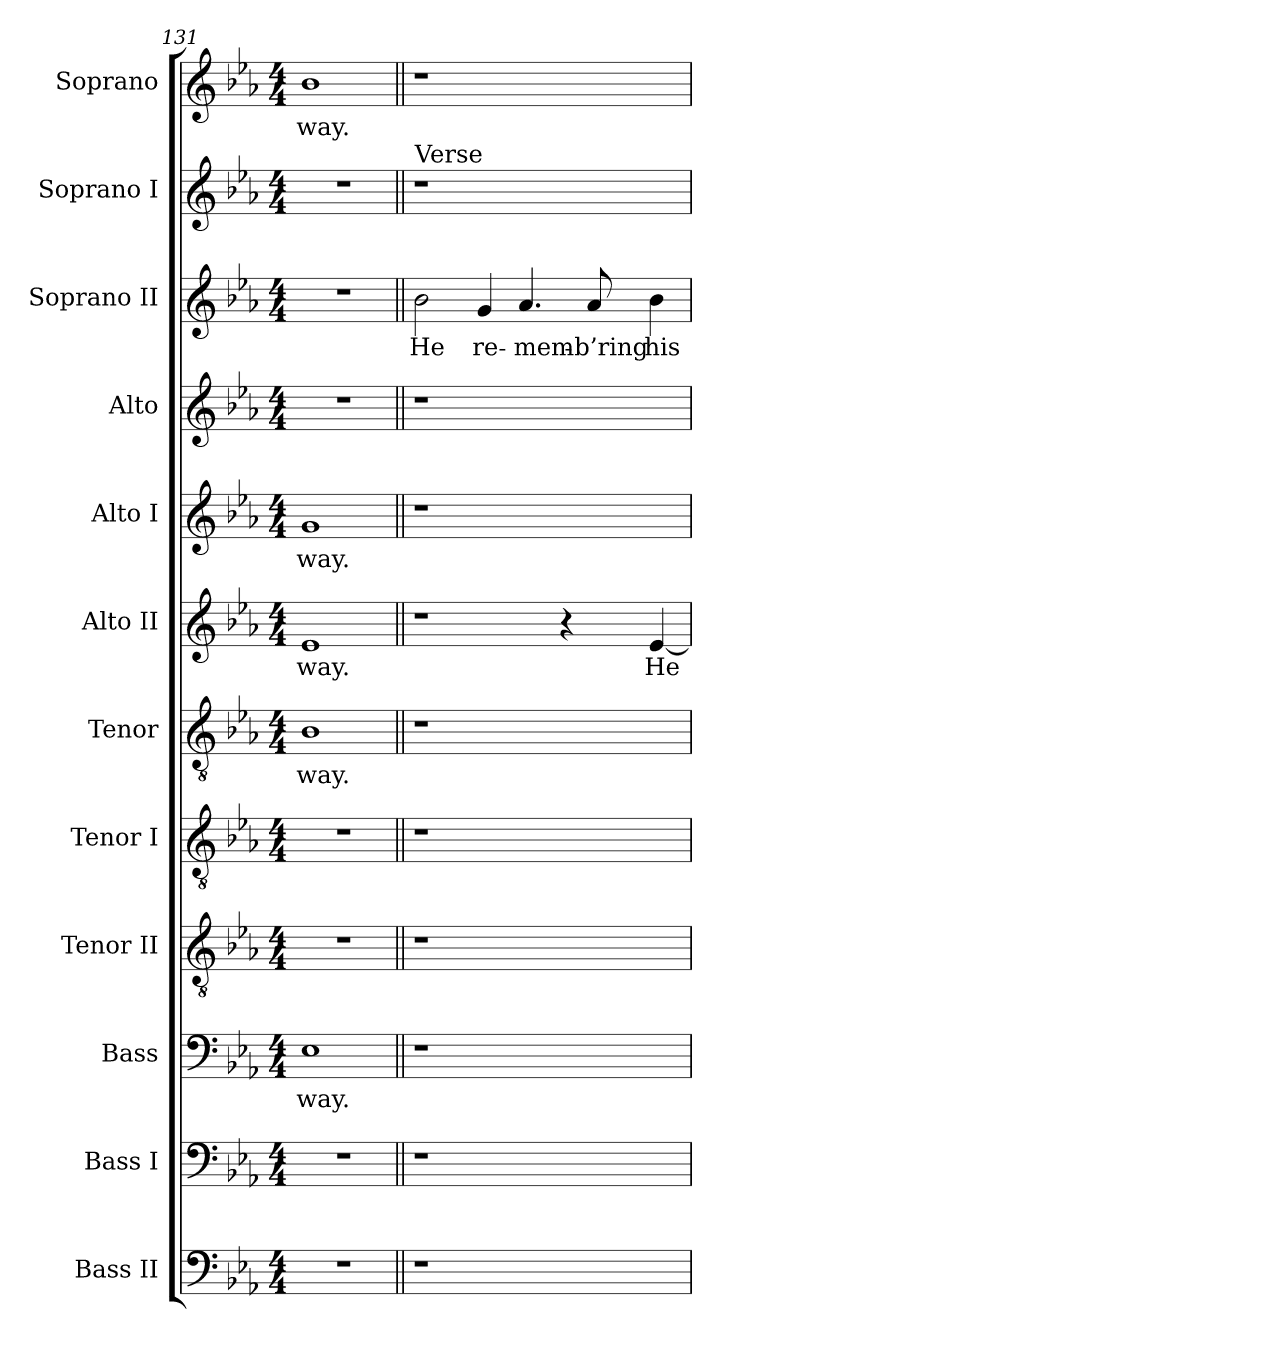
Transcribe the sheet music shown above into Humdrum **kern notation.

**kern	**kern	**kern	**text	**kern	**kern	**kern	**text	**kern	**text	**kern	**text	**kern	**kern	**text	**kern	**kern	**text
*part12	*part11	*part10	*part10	*part9	*part8	*part7	*part7	*part6	*part6	*part5	*part5	*part4	*part3	*part3	*part2	*part1	*part1
*staff12	*staff11	*staff10	*staff10	*staff9	*staff8	*staff7	*staff7	*staff6	*staff6	*staff5	*staff5	*staff4	*staff3	*staff3	*staff2	*staff1	*staff1
*I"Bass II	*I"Bass I	*I"Bass	*	*I"Tenor II	*I"Tenor I	*I"Tenor	*	*I"Alto II	*	*I"Alto I	*	*I"Alto	*I"Soprano II	*	*I"Soprano I	*I"Soprano	*
*I'BII	*I'BI	*I'B	*	*I'TII	*I'TI	*I'T	*	*I'AII	*	*I'AI	*	*I'A	*I'SII	*	*I'SI	*I'S	*
*clefF4	*clefF4	*clefF4	*	*clefGv2	*clefGv2	*clefGv2	*	*clefG2	*	*clefG2	*	*clefG2	*clefG2	*	*clefG2	*clefG2	*
*ITrd7c12	*	*ITrd7c12	*	*ITrd7c12	*ITrd7c12	*ITrd7c12	*	*	*	*	*	*	*	*	*	*	*
*k[b-e-a-]	*k[b-e-a-]	*k[b-e-a-]	*	*k[b-e-a-]	*k[b-e-a-]	*k[b-e-a-]	*	*k[b-e-a-]	*	*k[b-e-a-]	*	*k[b-e-a-]	*k[b-e-a-]	*	*k[b-e-a-]	*k[b-e-a-]	*
*E-:	*E-:	*E-:	*	*E-:	*E-:	*E-:	*	*E-:	*	*E-:	*	*E-:	*E-:	*	*E-:	*E-:	*
*M4/4	*M4/4	*M4/4	*	*M4/4	*M4/4	*M4/4	*	*M4/4	*	*M4/4	*	*M4/4	*M4/4	*	*M4/4	*M4/4	*
=131	=131	=131	=131	=131	=131	=131	=131	=131	=131	=131	=131	=131	=131	=131	=131	=131	=131
!	!	!	!LO:LY:b:color=#000000	!	!	!	!	!	!	!	!	!	!	!	!	!	!
!	!	!	!	!	!	!	!LO:LY:b:color=#000000	!	!	!	!	!	!	!	!	!	!
!	!	!	!	!	!	!	!	!	!LO:LY:b:color=#000000	!	!	!	!	!	!	!	!
!	!	!	!	!	!	!	!	!	!	!	!LO:LY:b:color=#000000	!	!	!	!	!	!
!	!	!	!	!	!	!	!	!	!	!	!	!	!	!	!	!	!LO:LY:b:color=#000000
1r	1r	1EE-i	-way.	1r	1r	1BB-i	-way.	1e-i	-way.	1gi	-way.	1r	1r	.	1r	1b-i	-way.
!!LO:PB:g=z
=132||	=132||	=132||	=132||	=132||	=132||	=132||	=132||	=132||	=132||	=132||	=132||	=132||	=132||	=132||	=132||	=132||	=132||
!LO:N:vis=1	!LO:N:vis=1	!LO:N:vis=1	!	!LO:N:vis=1	!LO:N:vis=1	!LO:N:vis=1	!	!	!	!LO:N:vis=1	!	!LO:N:vis=1	!	!	!	!	!
!	!	!	!	!	!	!	!	!	!	!	!	!	!	!	!LO:TX:a:t=Verse	!	!
!	!	!	!	!	!	!	!	!	!	!	!	!	!	!LO:LY:b:color=#000000	!LO:N:vis=1	!LO:N:vis=1	!
1r	1r	1r	.	1r	1r	1r	.	1r	.	1r	.	1r	2b-i\	He	1r	1r	.
!	!	!	!	!	!	!	!	!	!	!	!	!	!	!LO:LY:b:color=#000000	!	!	!
.	.	.	.	.	.	.	.	.	.	.	.	.	4gi/	re-	.	.	.
!	!	!	!	!	!	!	!	!	!	!	!	!	!	!LO:LY:b:color=#000000	!	!	!
.	.	.	.	.	.	.	.	.	.	.	.	.	4.a-i/	-mem-	.	.	.
2ryy	2ryy	2ryy	.	2ryy	2ryy	2ryy	.	4r	.	2ryy	.	2ryy	.	.	2ryy	2ryy	.
!	!	!	!	!	!	!	!	!	!	!	!	!	!	!LO:LY:b:color=#000000	!	!	!
.	.	.	.	.	.	.	.	.	.	.	.	.	8a-i/	-b’ring	.	.	.
!	!	!	!	!	!	!	!	!	!LO:LY:b:color=#000000	!	!	!	!	!	!	!	!
!	!	!	!	!	!	!	!	!	!	!	!	!	!	!LO:LY:b:color=#000000	!	!	!
.	.	.	.	.	.	.	.	[<4e-i/	He	.	.	.	4b-i\	his	.	.	.
=	=	=	=	=	=	=	=	=	=	=	=	=	=	=	=	=	=
*-	*-	*-	*-	*-	*-	*-	*-	*-	*-	*-	*-	*-	*-	*-	*-	*-	*-
